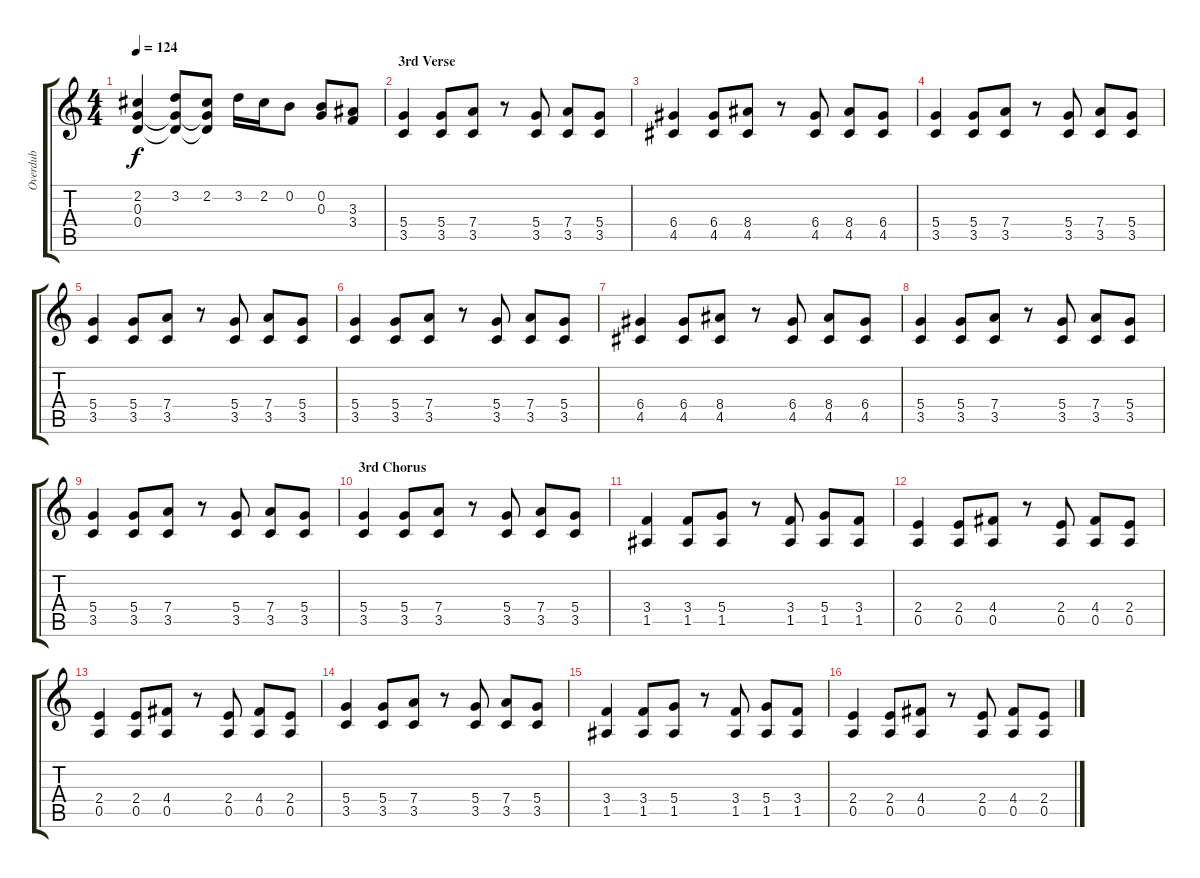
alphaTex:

\track ("Overdub" "Overdub") {instrument electricguitarjazz}
\staff {score tabs}
\tuning (E4 B3 G3 D3 A2 E2) {hide}
\ts (4 4)
\tempo 124
\clef g2
\ks c
(2.2 0.3 0.4).4{dy f} (3.2 0.3{t} 0.4{t}).8 (2.2 0.3{t} 0.4{t}).8 3.2.16 2.2.16 0.2.8 (0.2 0.3).8 (3.3 3.4).8 |
\section ("" "3rd Verse")
(5.4 3.5).4 (5.4 3.5).8 (7.4 3.5).8 r.8 (5.4 3.5).8 (7.4 3.5).8 (5.4 3.5).8 |
(6.4 4.5).4 (6.4 4.5).8 (8.4 4.5).8 r.8 (6.4 4.5).8 (8.4 4.5).8 (6.4 4.5).8 |
(5.4 3.5).4 (5.4 3.5).8 (7.4 3.5).8 r.8 (5.4 3.5).8 (7.4 3.5).8 (5.4 3.5).8 |
(5.4 3.5).4 (5.4 3.5).8 (7.4 3.5).8 r.8 (5.4 3.5).8 (7.4 3.5).8 (5.4 3.5).8 |
(5.4 3.5).4 (5.4 3.5).8 (7.4 3.5).8 r.8 (5.4 3.5).8 (7.4 3.5).8 (5.4 3.5).8 |
(6.4 4.5).4 (6.4 4.5).8 (8.4 4.5).8 r.8 (6.4 4.5).8 (8.4 4.5).8 (6.4 4.5).8 |
(5.4 3.5).4 (5.4 3.5).8 (7.4 3.5).8 r.8 (5.4 3.5).8 (7.4 3.5).8 (5.4 3.5).8 |
(5.4 3.5).4 (5.4 3.5).8 (7.4 3.5).8 r.8 (5.4 3.5).8 (7.4 3.5).8 (5.4 3.5).8 |
\section ("" "3rd Chorus")
(5.4 3.5).4 (5.4 3.5).8 (7.4 3.5).8 r.8 (5.4 3.5).8 (7.4 3.5).8 (5.4 3.5).8 |
(3.4 1.5).4 (3.4 1.5).8 (5.4 1.5).8 r.8 (3.4 1.5).8 (5.4 1.5).8 (3.4 1.5).8 |
(2.4 0.5).4 (2.4 0.5).8 (4.4 0.5).8 r.8 (2.4 0.5).8 (4.4 0.5).8 (2.4 0.5).8 |
(2.4 0.5).4 (2.4 0.5).8 (4.4 0.5).8 r.8 (2.4 0.5).8 (4.4 0.5).8 (2.4 0.5).8 |
(5.4 3.5).4 (5.4 3.5).8 (7.4 3.5).8 r.8 (5.4 3.5).8 (7.4 3.5).8 (5.4 3.5).8 |
(3.4 1.5).4 (3.4 1.5).8 (5.4 1.5).8 r.8 (3.4 1.5).8 (5.4 1.5).8 (3.4 1.5).8 |
(2.4 0.5).4 (2.4 0.5).8 (4.4 0.5).8 r.8 (2.4 0.5).8 (4.4 0.5).8 (2.4 0.5).8
